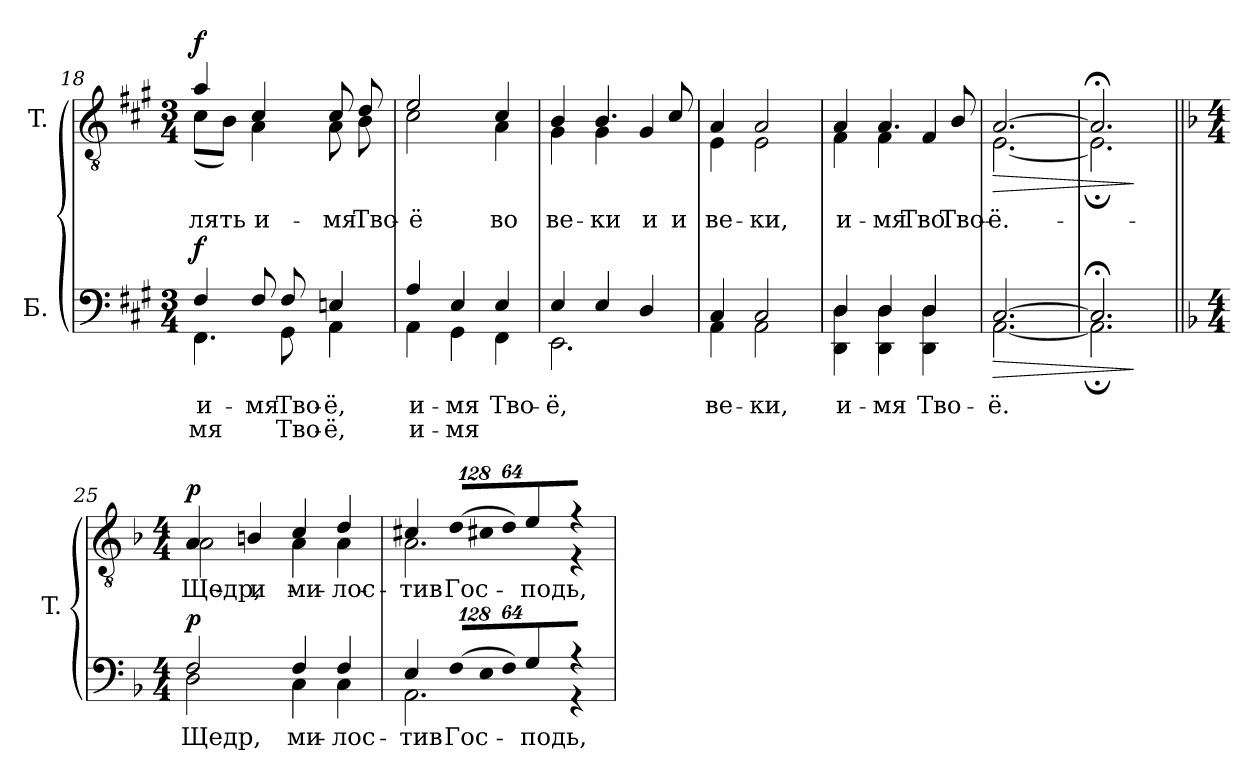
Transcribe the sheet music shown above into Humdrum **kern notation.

**kern	**text	**text	**dynam	**kern	**text	**dynam
*part2	*part2	*part2	*part2	*part1	*part1	*part1
*staff2	*staff2	*staff2	*staff2	*staff1	*staff1	*staff1
*I"Б.	*	*	*	*I"T.	*	*
*	*	*	*	*I'T.	*	*
*clefF4	*	*	*	*clefGv2	*	*
*	*	*	*	*ITrd7c12	*	*
*k[f#c#g#]	*	*	*	*k[f#c#g#]	*	*
*A:	*	*	*	*A:	*	*
*M3/4	*	*	*	*M3/4	*	*
=18	=18	=18	=18	=18	=18	=18
!	!LO:LY:a:color=#000000	!LO:LY:b:color=#000000	!	!	!	!
*^	*	*	*	*	*	*
!	!	!	!	!	!	!LO:LY:a:color=#000000	!
*	*	*	*	*	*^	*	*
!	!	!	!	!	!	!	!LO:LY:b:color=#000000	!
4F#i/	4.FF#i\	и-	мя	f	4Ai/	(8C#i\L	лять	f
.	.	.	.	.	.	8BBi\J)	.	.
!	!	!LO:LY:a:color=#000000	!	!	!	!	!	!
!	!	!	!	!	!	!	!LO:LY:a:color=#000000	!
!	!	!	!	!	!	!	!LO:LY:b:color=#000000	!
8F#i/	.	мя	.	.	4C#i/	4AAi\	и-	.
!	!	!LO:LY:a:color=#000000	!LO:LY:b:color=#000000	!	!	!	!	!
8F#i/	8GG#i\	Тво-	Тво-	.	.	.	.	.
!	!	!LO:LY:a:color=#000000	!LO:LY:b:color=#000000	!	!	!	!	!
!	!	!	!	!	!	!	!LO:LY:a:color=#000000	!
!	!	!	!	!	!	!	!LO:LY:b:color=#000000	!
4Eni/	4AAi\	ё,	ё,	.	8C#i/	8AAi\	мя	.
!	!	!	!	!	!	!	!LO:LY:a:color=#000000	!
!	!	!	!	!	!	!	!LO:LY:b:color=#000000	!
.	.	.	.	.	8Di/	8BBi\	Тво-	.
!!LO:LB:g=z	!!
=19	=19	=19	=19	=19	=19	=19	=19	=19
!	!	!LO:LY:a:color=#000000	!LO:LY:b:color=#000000	!	!	!	!	!
!	!	!	!	!	!	!	!LO:LY:a:color=#000000	!
!	!	!	!	!	!	!	!LO:LY:b:color=#000000	!
4Ai/	4AAi\	и-	и-	.	2Ei/	2C#i\	ё	.
!	!	!LO:LY:a:color=#000000	!LO:LY:b:color=#000000	!	!	!	!	!
4Ei/	4GG#i\	мя	мя	.	.	.	.	.
!	!	!LO:LY:b:color=#000000	!	!	!	!	!	!
!	!	!	!	!	!	!	!LO:LY:a:color=#000000	!
!	!	!	!	!	!	!	!LO:LY:b:color=#000000	!
4Ei/	4FF#i\	Тво-	.	.	4C#i/	4AAi\	во	.
=20	=20	=20	=20	=20	=20	=20	=20	=20
!	!	!LO:LY:b:color=#000000	!	!	!	!	!	!
!	!	!	!	!	!	!	!LO:LY:a:color=#000000	!
!	!	!	!	!	!	!	!LO:LY:b:color=#000000	!
4Ei/	2.EEi\	ё,	.	.	4BBi/	4GG#i\	ве-	.
!	!	!	!	!	!	!	!LO:LY:a:color=#000000	!
!	!	!	!	!	!	!	!LO:LY:b:color=#000000	!
4Ei/	.	.	.	.	4.BBi/	4GG#i\	ки	.
!	!	!	!	!	!	!	!LO:LY:b:color=#000000	!
4Di/	.	.	.	.	.	4GG#i/	и	.
!	!	!	!	!	!	!	!LO:LY:a:color=#000000	!
.	.	.	.	.	8C#i/	.	и	.
=21	=21	=21	=21	=21	=21	=21	=21	=21
!	!	!LO:LY:b:color=#000000	!	!	!	!	!	!
!	!	!	!	!	!	!	!LO:LY:a:color=#000000	!
!	!	!	!	!	!	!	!LO:LY:b:color=#000000	!
4C#i/	4AAi\	ве-	.	.	4AAi/	4EEi\	ве-	.
!	!	!LO:LY:b:color=#000000	!	!	!	!	!	!
!	!	!	!	!	!	!	!LO:LY:a:color=#000000	!
!	!	!	!	!	!	!	!LO:LY:b:color=#000000	!
2C#i/	2AAi\	ки,	.	.	2AAi/	2EEi\	ки,	.
=22	=22	=22	=22	=22	=22	=22	=22	=22
!	!	!LO:LY:b:color=#000000	!	!	!	!	!	!
!	!	!	!	!	!	!	!LO:LY:a:color=#000000	!
!	!	!	!	!	!	!	!LO:LY:b:color=#000000	!
4Di/	4DDi\ 4Di	и-	.	.	4AAi/	4FF#i\	и-	.
!	!	!LO:LY:b:color=#000000	!	!	!	!	!	!
!	!	!	!	!	!	!	!LO:LY:a:color=#000000	!
!	!	!	!	!	!	!	!LO:LY:b:color=#000000	!
4Di/	4DDi\ 4Di	мя	.	.	4.AAi/	4FF#i\	мя	.
!	!	!LO:LY:b:color=#000000	!	!	!	!	!	!
!	!	!	!	!	!	!	!LO:LY:b:color=#000000	!
4Di/	4DDi\ 4Di	Тво-	.	.	.	4FF#i/	Тво-	.
!	!	!	!	!	!	!	!LO:LY:a:color=#000000	!
.	.	.	.	.	8BBi/	.	Тво-	.
=23	=23	=23	=23	=23	=23	=23	=23	=23
!	!	!LO:LY:b:color=#000000	!	!LO:HP:b	!	!	!	!
!	!	!	!	!	!	!	!LO:LY:a:color=#000000	!
!	!	!	!	!	!	!	!LO:LY:b:color=#000000	!LO:HP:b
[>2.C#i/	[<2.AAi\	ё.	.	>	[>2.AAi/	[<2.EEi\	ё.	>
=24	=24	=24	=24	=24	=24	=24	=24	=24
2.C#;i/]	2.AA;i\]	.	.	.	2.AA;i/]	2.EE;i\]	.	.
*v	*v	*	*	*	*	*	*	*
*	*	*	*	*v	*v	*	*
.	.	.	]	.	.	]
=25||	=25||	=25||	=25||	=25||	=25||	=25||
*k[b-]	*	*	*	*k[b-]	*	*
*d:	*	*	*	*d:	*	*
*M4/4	*	*	*	*M4/4	*	*
*^	*	*	*	*	*	*
!	!	!LO:LY:b:color=#000000	!	!	!	!	!
!	!	!	!	!	!	!LO:LY:a:color=#000000	!
*	*	*	*	*	*^	*	*
!	!	!	!	!	!	!	!LO:LY:b:color=#000000	!
2Fi/	2Di\	Щедр,	.	p	4AAi/	2AAi\	Щедр,	p
!	!	!	!	!	!	!	!LO:LY:a:color=#000000	!
.	.	.	.	.	4BBni/	.	и	.
!	!	!LO:LY:b:color=#000000	!	!	!	!	!	!
!	!	!	!	!	!	!	!LO:LY:a:color=#000000	!
!	!	!	!	!	!	!	!LO:LY:b:color=#000000	!
4Fi/	4Ci\	ми-	.	.	4Ci/	4AAi\	ми-	.
!	!	!LO:LY:b:color=#000000	!	!	!	!	!	!
!	!	!	!	!	!	!	!LO:LY:a:color=#000000	!
!	!	!	!	!	!	!	!LO:LY:b:color=#000000	!
4Fi/	4Ci\	лоc-	.	.	4Di/	4AAi\	лоc-	.
=26	=26	=26	=26	=26	=26	=26	=26	=26
!	!	!LO:LY:b:color=#000000	!	!	!	!	!	!
!	!	!	!	!	!	!	!LO:LY:a:color=#000000	!
!	!	!	!	!	!	!	!LO:LY:b:color=#000000	!
4Ei/	2.AAi\	тив	.	.	4C#Xi/	2.AAi\	тив	.
*Xbrackettup	*	*	*	*	*	*	*	*
!LO:N:vis=8	!	!	!	!	!	!	!	!
!	!	!LO:LY:a:color=#000000	!	!	!	!	!	!
*	*	*	*	*	*Xbrackettup	*	*	*
!	!	!	!	!	!LO:N:vis=8	!	!	!
!	!	!	!	!	!	!	!LO:LY:a:color=#000000	!
(1024%85Fi/L	.	Гоc-	.	.	(1024%85Di/L	.	Гоc-	.
!LO:N:vis=8	!	!	!	!	!LO:N:vis=8	!	!	!
1024%85Ei/	.	.	.	.	1024%85C#Xi/	.	.	.
!LO:N:vis=8	!	!	!	!	!LO:N:vis=8	!	!	!
512%43Fi/J)	.	.	.	.	512%43Di/J)	.	.	.
!	!	!LO:LY:a:color=#000000	!	!	!	!	!	!
!	!	!	!	!	!	!	!LO:LY:a:color=#000000	!
4Gi/	.	подь,	.	.	4Ei/	.	подь,	.
4r	4r	.	.	.	4r	4r	.	.
*v	*v	*	*	*	*	*	*	*
*	*	*	*	*v	*v	*	*
=	=	=	=	=	=	=
*-	*-	*-	*-	*-	*-	*-
